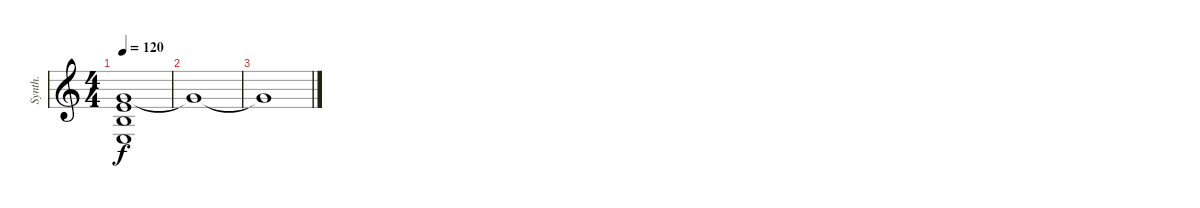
\track ("Synth." "Synth.") {instrument synthstrings1}
\staff {score}
\tuning (E4 B3 G3 D3 A2 E2) {hide}
\ts (4 4)
\tempo 120
\clef g2
\ks c
(3.1{t} 5.2{t} 4.3{t} 2.4{t}).1{dy f} |
3.1{t}.1 |
3.1{t}.1
